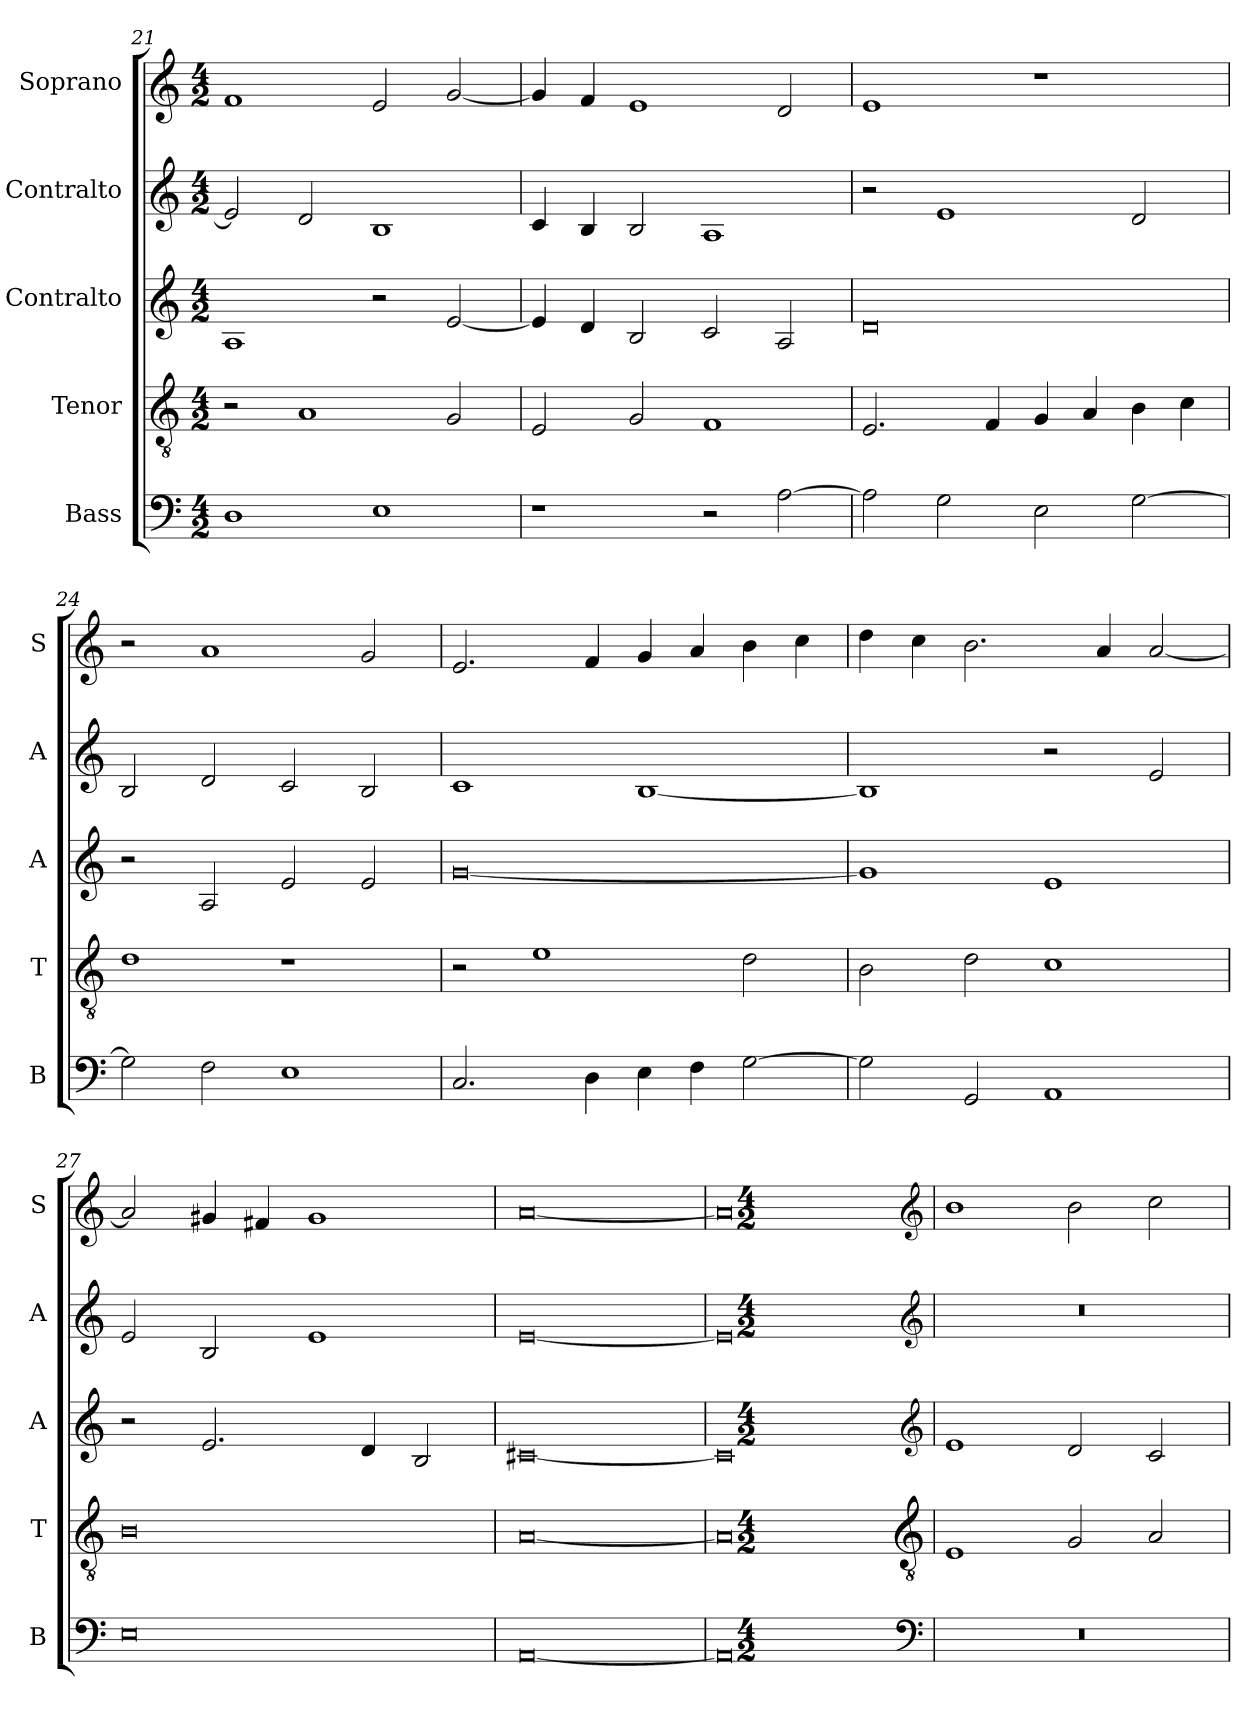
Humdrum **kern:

**kern	**kern	**kern	**kern	**kern
*part5	*part4	*part3	*part2	*part1
*staff5	*staff4	*staff3	*staff2	*staff1
*I"Bass	*I"Tenor	*I"Contralto	*I"Contralto	*I"Soprano
*I'B	*I'T	*I'A	*I'A	*I'S
*clefF4	*clefGv2	*clefG2	*clefG2	*clefG2
*k[]	*k[]	*k[]	*k[]	*k[]
*E:phr	*E:phr	*E:phr	*E:phr	*E:phr
*M4/2	*M4/2	*M4/2	*M4/2	*M4/2
=21	=21	=21	=21	=21
1D	2r	1A	2e]	1f
.	1A	.	2d	.
1E	.	2r	1B	2e
.	2G	[2e	.	[2g
=22	=22	=22	=22	=22
1r	2E	4e]	4c	4g]
.	.	4d	4B	4f
.	2G	2B	2B	1e
2r	1F	2c	1A	.
[2A	.	2A	.	2d
=23	=23	=23	=23	=23
2A]	2.E	0d	2r	1e
2G	.	.	1e	.
.	4F	.	.	.
2E	4G	.	.	1r
.	4A	.	.	.
[2G	4B	.	2d	.
.	4c	.	.	.
=24	=24	=24	=24	=24
2G]	1d	2r	2B	2r
2F	.	2A	2d	1a
1E	1r	2e	2c	.
.	.	2e	2B	2g
=25	=25	=25	=25	=25
2.C	2r	[0g	1c	2.e
.	1e	.	.	.
4D	.	.	.	4f
4E	.	.	[1B	4g
4F	.	.	.	4a
[2G	2d	.	.	4b
.	.	.	.	4cc
=26	=26	=26	=26	=26
2G]	2B	1g]	1B]	4dd
.	.	.	.	4cc
2GG	2d	.	.	2.b
1AA	1c	1e	2r	.
.	.	.	.	4a
.	.	.	2e	[2a
=27	=27	=27	=27	=27
0E	0B	2r	2e	2a]
.	.	2.e	2B	4g#X
.	.	.	.	4f#X
.	.	.	1e	1g#
.	.	4d	.	.
.	.	2B	.	.
=28	=28	=28	=28	=28
[0AA	[0A	[0c#X	[0e	[0a
=29	=29	=29	=29	=29
0AA]	0A]	0c#]	0e]	0a]
*clefF4	*clefGv2	*clefG2	*clefG2	*clefG2
*k[]	*k[]	*k[]	*k[]	*k[]
*E:phr	*E:phr	*E:phr	*E:phr	*E:phr
*M4/2	*M4/2	*M4/2	*M4/2	*M4/2
=30	=30	=30	=30	=30
0r	1E	1e	0r	1b
.	2G	2d	.	2b
.	2A	2c	.	2cc
=	=	=	=	=
*-	*-	*-	*-	*-
